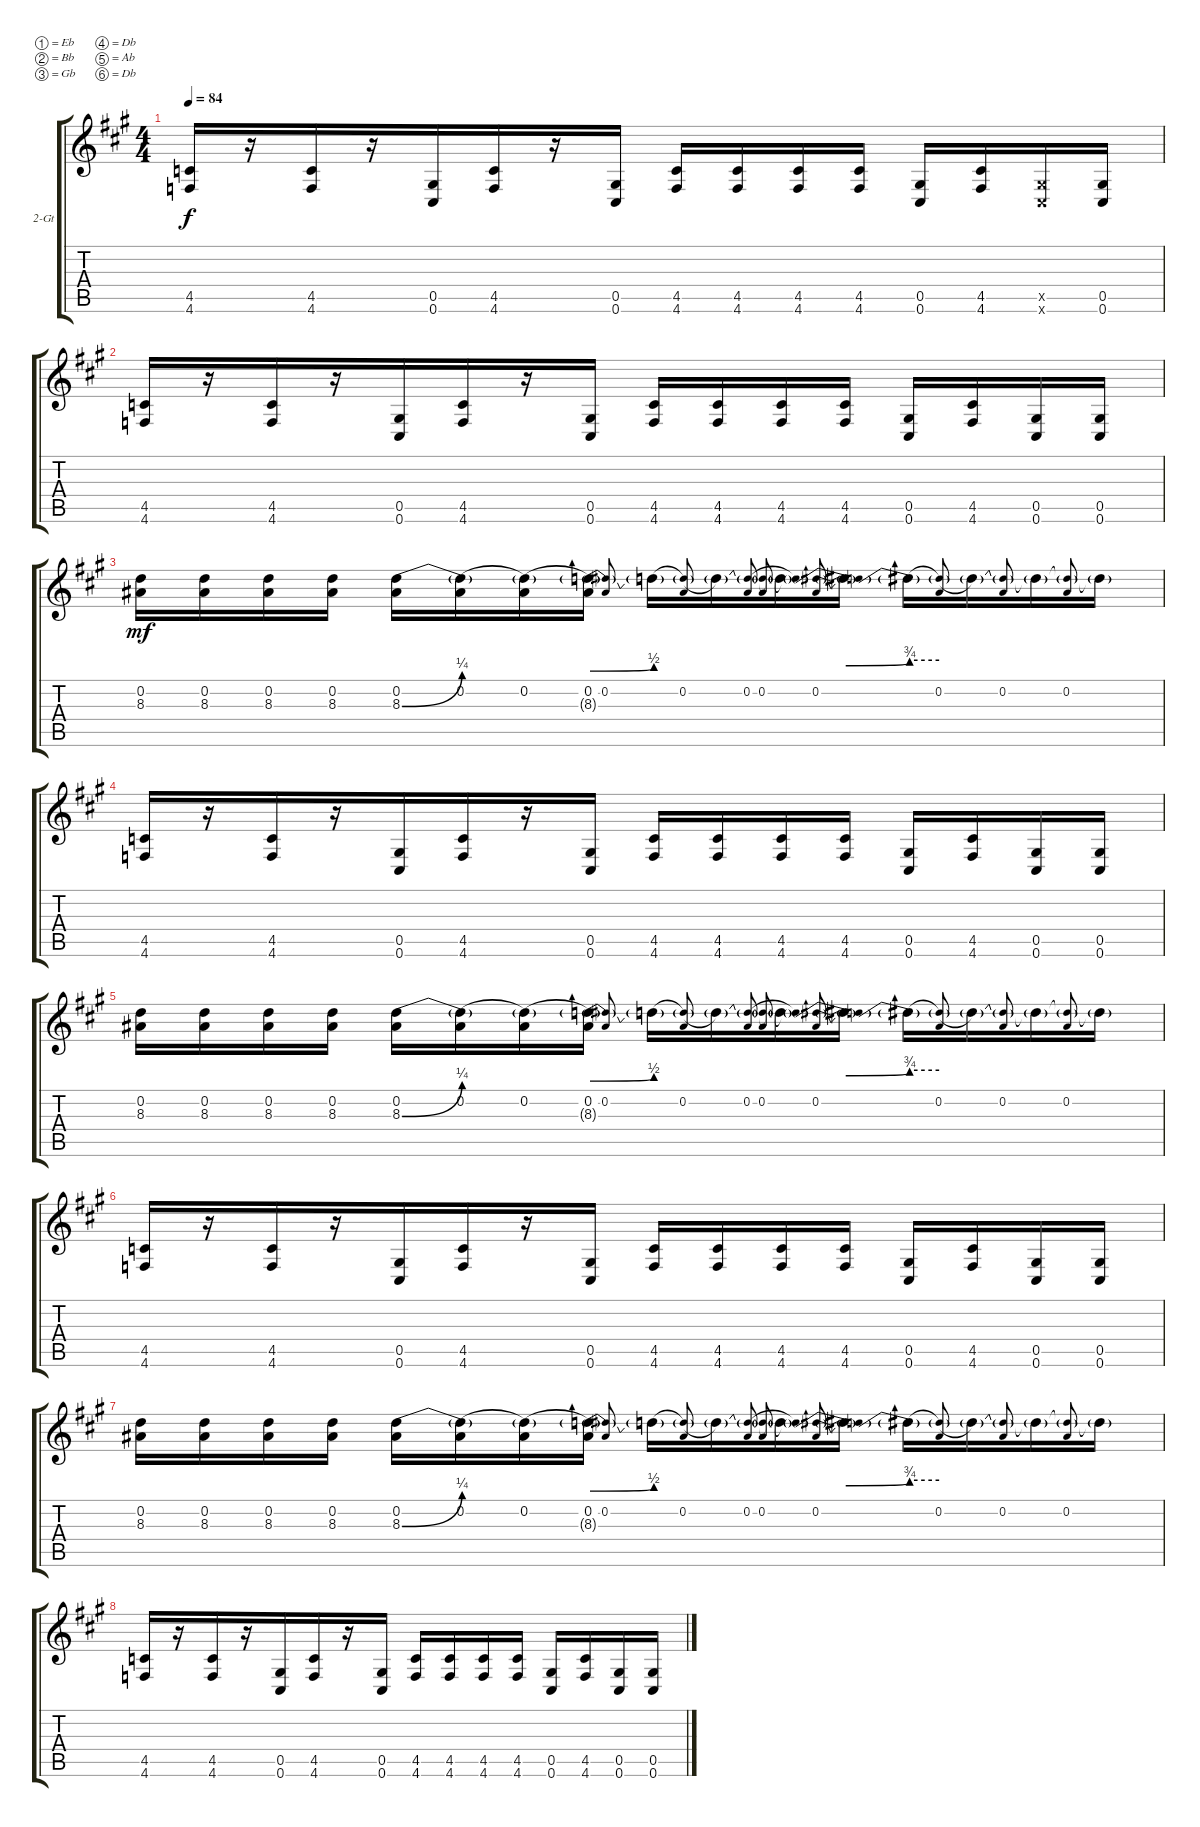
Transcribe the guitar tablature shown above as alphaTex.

\defaultSystemsLayout 4
\bracketExtendMode groupsimilarinstruments
\firstSystemTrackNameOrientation horizontal
\otherSystemsTrackNameOrientation horizontal
\track ("Guitar2" "2-Gt") {instrument distortionguitar}
\staff {score tabs}
\tuning (Eb4 Bb3 Gb3 Db3 Ab2 Db2)
\ts (4 4)
\tempo 84
\clef g2
\scale
1.07062
\ks a
(4.6 4.5).16{dy f} r.16{beam merge} (4.6 4.5).16{beam merge} r.16{beam merge} (0.5 0.6).16{beam merge} (4.6 4.5).16{beam merge} r.16 (0.5 0.6).16 (4.6 4.5).16 (4.6 4.5).16 (4.6 4.5).16 (4.5 4.6).16 (0.5 0.6).16 (4.6 4.5).16 (0.6{x} 0.5{x}).16 (0.5 0.6).16 |
\scale
0.929382 (4.6 4.5).16 r.16{beam merge} (4.6 4.5).16{beam merge} r.16{beam merge} (0.5 0.6).16{beam merge} (4.6 4.5).16{beam merge} r.16 (0.5 0.6).16 (4.6 4.5).16 (4.6 4.5).16 (4.6 4.5).16 (4.5 4.6).16 (0.5 0.6).16 (4.6 4.5).16 (0.6 0.5).16 (0.5 0.6).16 |
\scale
1.07062 (8.3 0.2).16{dy mf} (8.3 0.2).16 (8.3 0.2).16 (8.3 0.2).16 (8.3{be (bend 0 0 15 1)} 0.2).16 (8.3{be (hold 0 0 60 0) t} 0.2).16 (8.3{be (hold 0 0 60 0) t} 0.2).16 (8.3{be (bend 0 1 17.4 2) t} 0.2).16 (0.2 8.3{t}).8{gr onbeat} 8.3{be (hold 0 0 60 0) t}.16 (0.2 8.3{be (hold 0 0 60 0) t}).8{gr onbeat} 8.3{t}.16 (0.2 8.3{t}).8{gr onbeat} 8.3{t}.16 (0.2 8.3{t}).8{gr onbeat} 8.3{be (prebendbend 0 2 17.4 3) t}.16 (0.2 8.3{t}).8{gr onbeat} 8.3{be (prebend 0 3 60 3) t}.16 (0.2 8.3{be (hold 0 0 60 0) t}).8{gr onbeat} 8.3{t}.16 (0.2 8.3{t}).8{gr onbeat} 8.3{t}.16 (0.2 8.3{t}).8{gr onbeat} 8.3{t}.16 |
\scale
0.929382 (4.6 4.5).16 r.16{beam merge} (4.6 4.5).16{beam merge} r.16{beam merge} (0.6 0.5).16{beam merge} (4.6 4.5).16{beam merge} r.16 (0.5 0.6).16 (4.6 4.5).16 (4.6 4.5).16 (4.6 4.5).16 (4.5 4.6).16 (0.6 0.5).16 (4.6 4.5).16 (0.6 0.5).16 (0.6 0.5).16 |
\scale
1.07062 (8.3 0.2).16 (8.3 0.2).16 (8.3 0.2).16 (8.3 0.2).16 (8.3{be (bend 0 0 15 1)} 0.2).16 (8.3{be (hold 0 0 60 0) t} 0.2).16 (8.3{be (hold 0 0 60 0) t} 0.2).16 (8.3{be (bend 0 1 17.4 2) t} 0.2).16 (0.2 8.3{t}).8{gr onbeat} 8.3{be (hold 0 0 60 0) t}.16 (0.2 8.3{be (hold 0 0 60 0) t}).8{gr onbeat} 8.3{t}.16 (0.2 8.3{t}).8{gr onbeat} 8.3{t}.16 (0.2 8.3{t}).8{gr onbeat} 8.3{be (prebendbend 0 2 17.4 3) t}.16 (0.2 8.3{t}).8{gr onbeat} 8.3{be (prebend 0 3 60 3) t}.16 (0.2 8.3{be (hold 0 0 60 0) t}).8{gr onbeat} 8.3{t}.16 (0.2 8.3{t}).8{gr onbeat} 8.3{t}.16 (0.2 8.3{t}).8{gr onbeat} 8.3{t}.16 |
\scale
0.929382 (4.6 4.5).16 r.16{beam merge} (4.6 4.5).16{beam merge} r.16{beam merge} (0.6 0.5).16{beam merge} (4.6 4.5).16{beam merge} r.16 (0.5 0.6).16 (4.6 4.5).16 (4.6 4.5).16 (4.6 4.5).16 (4.5 4.6).16 (0.6 0.5).16 (4.6 4.5).16 (0.6 0.5).16 (0.6 0.5).16 |
\scale
1.07062 (8.3 0.2).16 (8.3 0.2).16 (8.3 0.2).16 (8.3 0.2).16 (8.3{be (bend 0 0 15 1)} 0.2).16 (8.3{be (hold 0 0 60 0) t} 0.2).16 (8.3{be (hold 0 0 60 0) t} 0.2).16 (8.3{be (bend 0 1 17.4 2) t} 0.2).16 (0.2 8.3{t}).8{gr onbeat} 8.3{be (hold 0 0 60 0) t}.16 (0.2 8.3{be (hold 0 0 60 0) t}).8{gr onbeat} 8.3{t}.16 (0.2 8.3{t}).8{gr onbeat} 8.3{t}.16 (0.2 8.3{t}).8{gr onbeat} 8.3{be (prebendbend 0 2 17.4 3) t}.16 (0.2 8.3{t}).8{gr onbeat} 8.3{be (prebend 0 3 60 3) t}.16 (0.2 8.3{be (hold 0 0 60 0) t}).8{gr onbeat} 8.3{t}.16 (0.2 8.3{t}).8{gr onbeat} 8.3{t}.16 (0.2 8.3{t}).8{gr onbeat} 8.3{t}.16 |
\scale
0.929382 (4.6 4.5).16 r.16{beam merge} (4.6 4.5).16{beam merge} r.16{beam merge} (0.6 0.5).16{beam merge} (4.6 4.5).16{beam merge} r.16 (0.5 0.6).16 (4.6 4.5).16 (4.6 4.5).16 (4.6 4.5).16 (4.5 4.6).16 (0.6 0.5).16 (4.6 4.5).16 (0.6 0.5).16 (0.6 0.5).16
